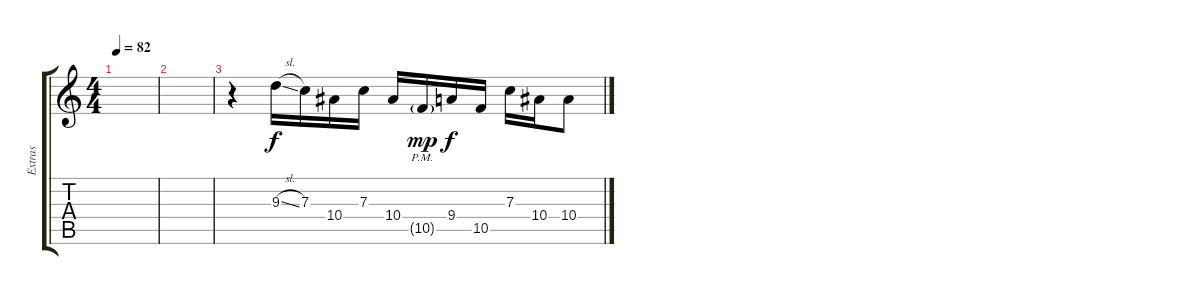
\track ("Extras" "Extras") {instrument distortionguitar}
\staff {score tabs}
\tuning (D4 A3 F3 C3 G2 D2) {hide}
\ts (4 4)
\tempo 82
\clef g2
\ks c
|
|
r.4 9.3{sl}.16 7.3.16 10.4.16 7.3.16 10.4.16 10.5{g pm}.16{dy mp} 9.4.16{dy f} 10.5.16 7.3.16 10.4.16 10.4.8
